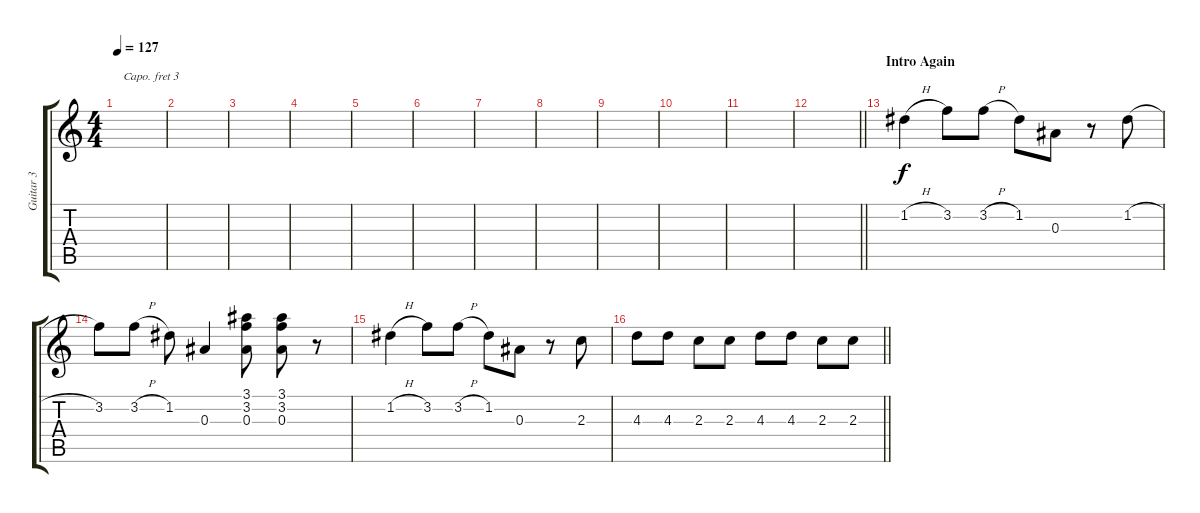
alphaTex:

\track ("Guitar 3" "Guitar 3") {instrument acousticguitarsteel}
\staff {score tabs}
\capo 3
\tuning (E4 B3 G3 D3 A2 E2) {hide}
\ts (4 4)
\tempo 127
\clef g2
\ks c
|
|
|
|
|
|
|
|
|
|
|
\barLineRight lightlight
|
\section ("" "Intro Again")
1.2{h}.4 3.2.8 3.2{h}.8 1.2.8 0.3.8 r.8 1.2{h}.8 |
3.2.8 3.2{h}.8 1.2.8 0.3.4 (3.1 3.2 0.3).8 (3.1 3.2 0.3).8 r.8 |
1.2{h}.4 3.2.8 3.2{h}.8 1.2.8 0.3.8 r.8 2.3.8 |
\barLineRight lightlight
4.3.8 4.3.8 2.3.8 2.3.8 4.3.8 4.3.8 2.3.8 2.3.8
